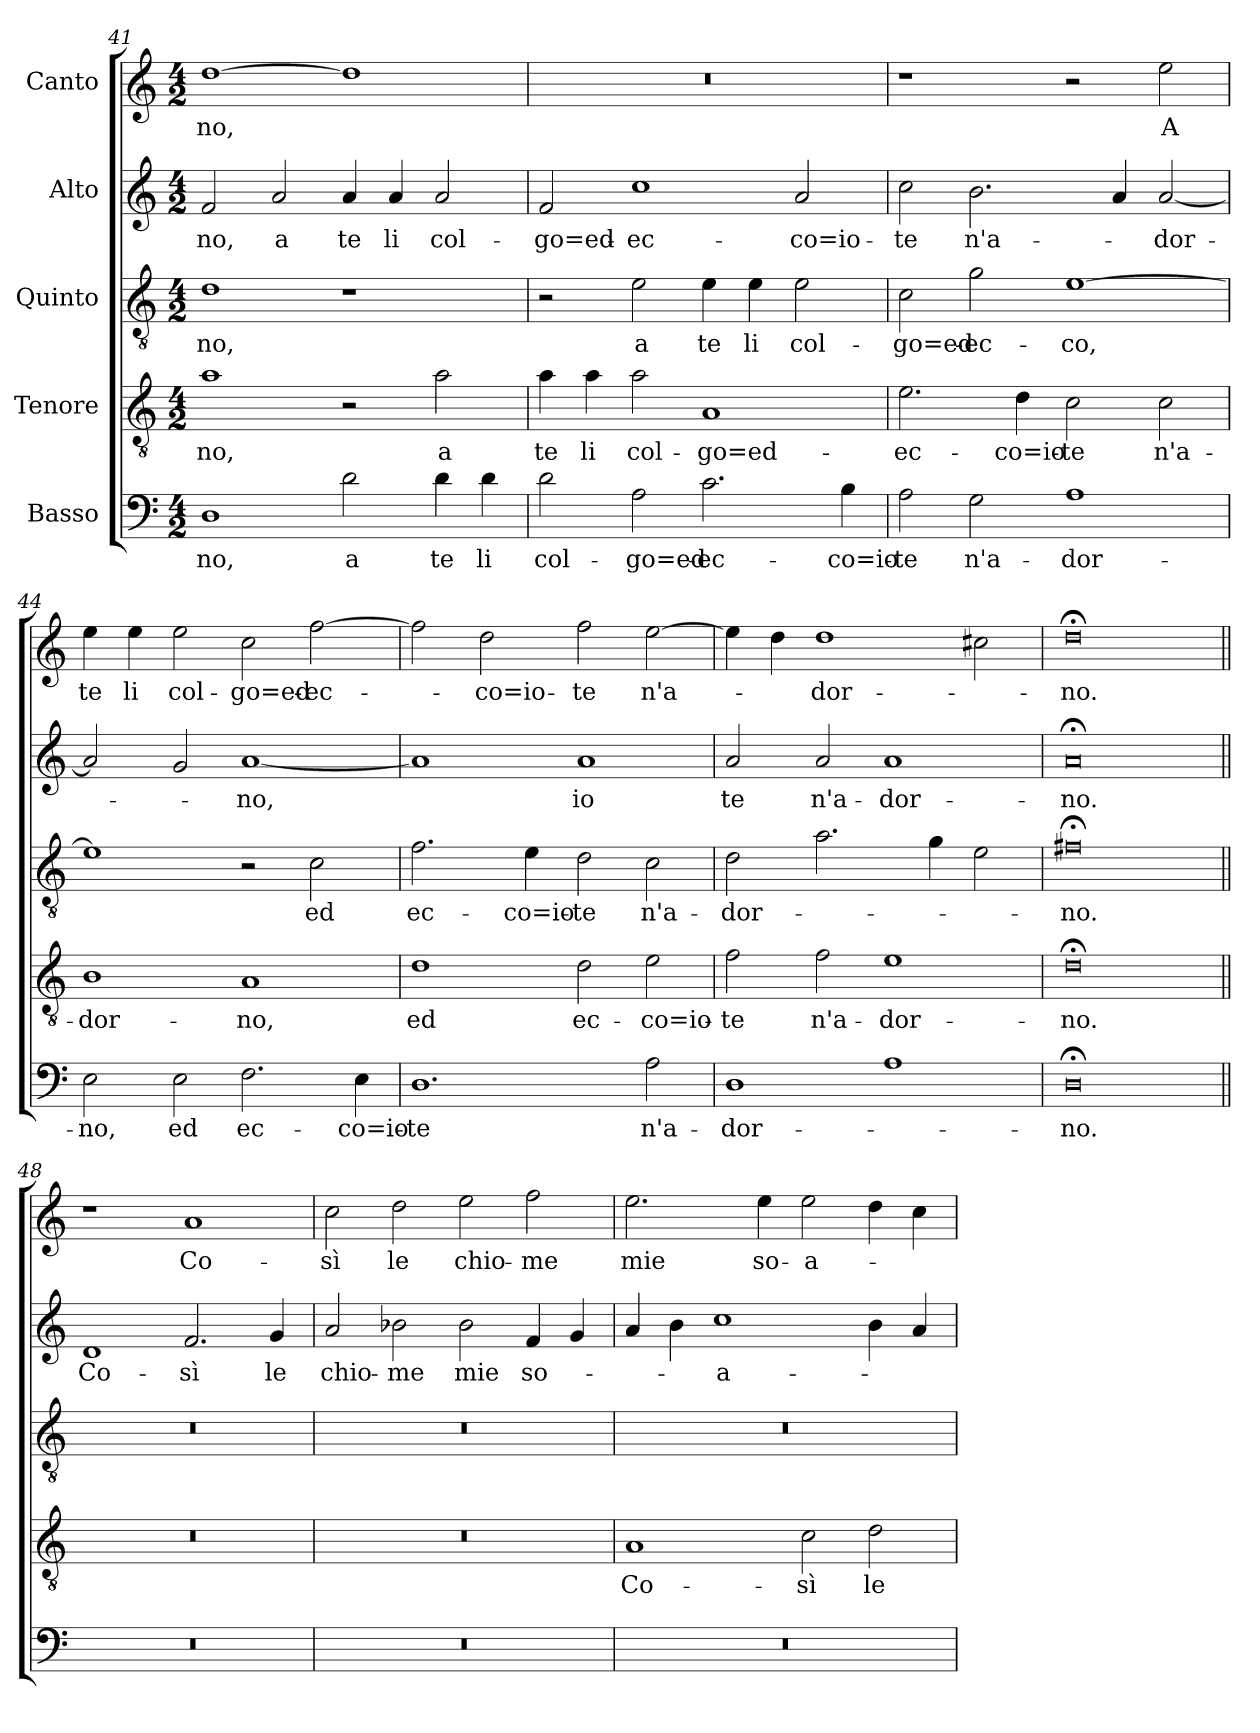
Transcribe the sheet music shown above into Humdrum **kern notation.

**kern	**text	**kern	**text	**kern	**text	**kern	**text	**kern	**text
*part5	*part5	*part4	*part4	*part3	*part3	*part2	*part2	*part1	*part1
*staff5	*staff5	*staff4	*staff4	*staff3	*staff3	*staff2	*staff2	*staff1	*staff1
*I"Basso	*	*I"Tenore	*	*I"Quinto	*	*I"Alto	*	*I"Canto	*
*clefF4	*	*clefGv2	*	*clefGv2	*	*clefG2	*	*clefG2	*
*	*	*ITrd7c12	*	*ITrd7c12	*	*	*	*	*
*k[]	*	*k[]	*	*k[]	*	*k[]	*	*k[]	*
*C:	*	*C:	*	*C:	*	*C:	*	*C:	*
*M4/2	*	*M4/2	*	*M4/2	*	*M4/2	*	*M4/2	*
=41	=41	=41	=41	=41	=41	=41	=41	=41	=41
1D\	-no,	1A\	-no,	1D\	-no,	2f/	-no,	[1dd\	-no,
.	.	.	.	.	.	2a/	a	.	.
2d\	a	2r	.	1r	.	4a/	te	1dd\]	.
.	.	.	.	.	.	4a/	li	.	.
4d\	te	2A\	a	.	.	2a/	col-	.	.
4d\	li	.	.	.	.	.	.	.	.
=42	=42	=42	=42	=42	=42	=42	=42	=42	=42
2d\	col-	4A\	te	2r	.	2f/	-go=ed-	0r	.
.	.	4A\	li	.	.	.	.	.	.
2A\	-go=ed-	2A\	col-	2E\	a	1cc\	ec-	.	.
2.c\	ec-	1AA/	-go=ed-	4E\	te	.	.	.	.
.	.	.	.	4E\	li	.	.	.	.
.	.	.	.	2E\	col-	2a/	-co=io-	.	.
4B\	-co=io-	.	.	.	.	.	.	.	.
=43	=43	=43	=43	=43	=43	=43	=43	=43	=43
2A\	te	2.E\	ec-	2C\	-go=ed-	2cc\	te	1r	.
2G\	n'a-	.	.	2G\	ec-	2.b\	n'a-	.	.
.	.	4D\	-co=io-	.	.	.	.	.	.
1A\	-dor-	2C\	te	[1E\	-co,	.	.	2r	.
.	.	.	.	.	.	4a/	.	.	.
.	.	2C\	n'a-	.	.	[2a/	-dor-	2ee\	A
=44	=44	=44	=44	=44	=44	=44	=44	=44	=44
2E\	-no,	1BB\	-dor-	1E\]	.	2a/]	.	4ee\	te
.	.	.	.	.	.	.	.	4ee\	li
2E\	ed	.	.	.	.	2g/	.	2ee\	col-
2.F\	ec-	1AA/	-no,	2r	.	[1a/	-no,	2cc\	-go=ed-
.	.	.	.	2C\	ed	.	.	[2ff\	-ec-
4E\	-co=io-	.	.	.	.	.	.	.	.
=45	=45	=45	=45	=45	=45	=45	=45	=45	=45
1.D\	te	1D\	ed	2.F\	ec-	1a/]	.	2ff\]	.
.	.	.	.	.	.	.	.	2dd\	-co=io-
.	.	.	.	4E\	-co=io-	.	.	.	.
.	.	2D\	ec-	2D\	te	1a/	io	2ff\	te
2A\	n'a-	2E\	-co=io-	2C\	n'a-	.	.	[2ee\	n'a-
=46	=46	=46	=46	=46	=46	=46	=46	=46	=46
1D\	-dor-	2F\	te	2D\	-dor-	2a/	te	4ee\]	.
.	.	.	.	.	.	.	.	4dd\	.
.	.	2F\	n'a-	2.A\	.	2a/	n'a-	1dd\	-dor-
1A\	.	1E\	-dor-	.	.	1a/	-dor-	.	.
.	.	.	.	4G\	.	.	.	.	.
.	.	.	.	2E\	.	.	.	2cc#\	.
=47	=47	=47	=47	=47	=47	=47	=47	=47	=47
0D;<\	-no.	0D;<\	-no.	0F#X;<\	-no.	0a;</	-no.	0dd;<\	-no.
=48||	=48||	=48||	=48||	=48||	=48||	=48||	=48||	=48||	=48||
0r	.	0r	.	0r	.	1d/	Co-	1r	.
.	.	.	.	.	.	2.f/	-sì	1a/	Co-
.	.	.	.	.	.	4g/	le	.	.
=49	=49	=49	=49	=49	=49	=49	=49	=49	=49
0r	.	0r	.	0r	.	2a/	chio-	2cc\	-sì
.	.	.	.	.	.	2b-X\	-me	2dd\	le
.	.	.	.	.	.	2b-\	mie	2ee\	chio-
.	.	.	.	.	.	4f/	so-	2ff\	-me
.	.	.	.	.	.	4g/	.	.	.
=50	=50	=50	=50	=50	=50	=50	=50	=50	=50
0r	.	1AA/	Co-	0r	.	4a/	.	2.ee\	mie
.	.	.	.	.	.	4b\	.	.	.
.	.	.	.	.	.	1cc\	-a-	.	.
.	.	.	.	.	.	.	.	4ee\	so-
.	.	2C\	-sì	.	.	.	.	2ee\	-a-
.	.	2D\	le	.	.	4b\	.	4dd\	.
.	.	.	.	.	.	4a/	.	4cc\	.
=	=	=	=	=	=	=	=	=	=
*-	*-	*-	*-	*-	*-	*-	*-	*-	*-
